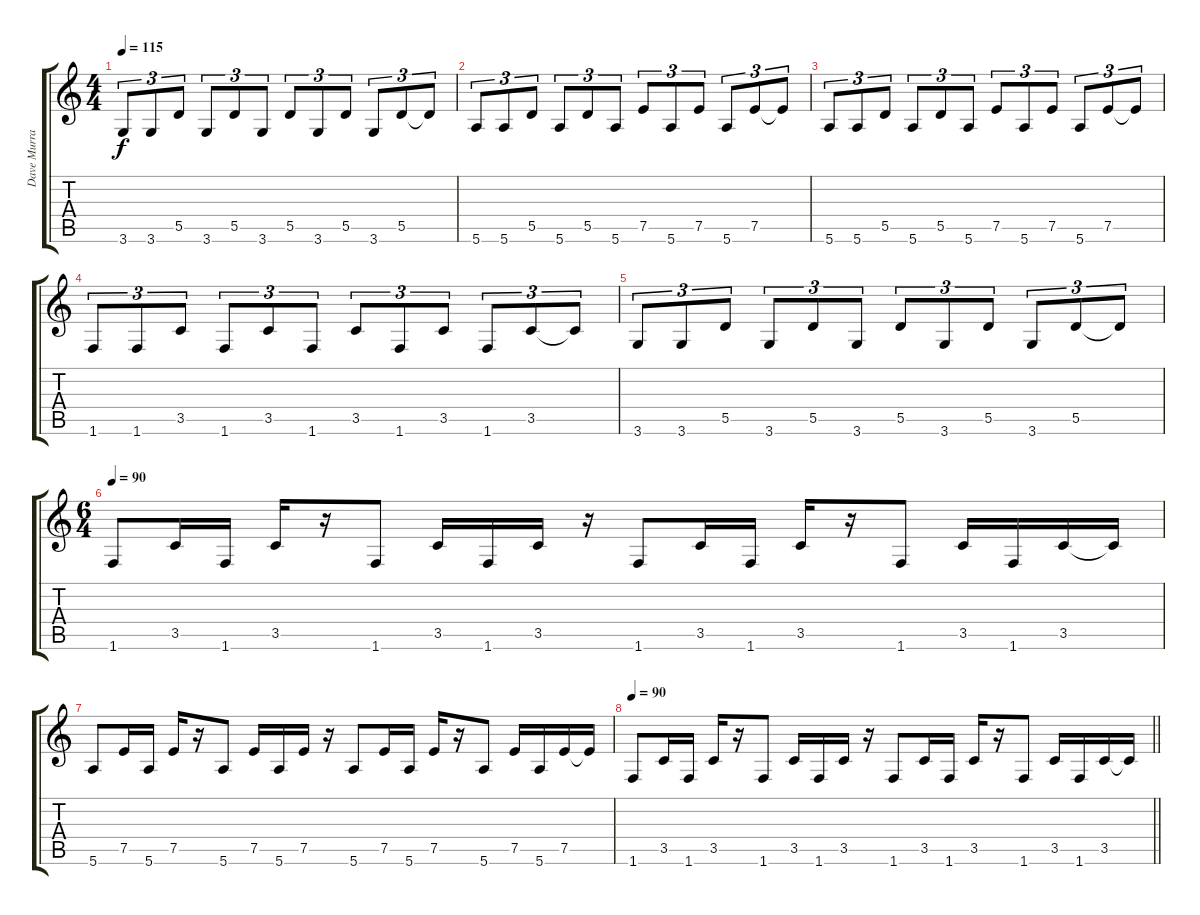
\track ("Dave Murray" "Dave Murra") {instrument acousticguitarsteel}
\staff {score tabs}
\tuning (E4 B3 G3 D3 A2 E2) {hide}
\ts (4 4)
\tempo 115
\clef g2
\ks c
3.6.8{tu (3 2) dy f} 3.6.8{tu (3 2)} 5.5.8{tu (3 2)} 3.6.8{tu (3 2)} 5.5.8{tu (3 2)} 3.6.8{tu (3 2)} 5.5.8{tu (3 2)} 3.6.8{tu (3 2)} 5.5.8{tu (3 2)} 3.6.8{tu (3 2)} 5.5.8{tu (3 2)} 5.5{t}.8{tu (3 2)} |
5.6.8{tu (3 2)} 5.6.8{tu (3 2)} 5.5.8{tu (3 2)} 5.6.8{tu (3 2)} 5.5.8{tu (3 2)} 5.6.8{tu (3 2)} 7.5.8{tu (3 2)} 5.6.8{tu (3 2)} 7.5.8{tu (3 2)} 5.6.8{tu (3 2)} 7.5.8{tu (3 2)} 7.5{t}.8{tu (3 2)} |
5.6.8{tu (3 2)} 5.6.8{tu (3 2)} 5.5.8{tu (3 2)} 5.6.8{tu (3 2)} 5.5.8{tu (3 2)} 5.6.8{tu (3 2)} 7.5.8{tu (3 2)} 5.6.8{tu (3 2)} 7.5.8{tu (3 2)} 5.6.8{tu (3 2)} 7.5.8{tu (3 2)} 7.5{t}.8{tu (3 2)} |
1.6.8{tu (3 2)} 1.6.8{tu (3 2)} 3.5.8{tu (3 2)} 1.6.8{tu (3 2)} 3.5.8{tu (3 2)} 1.6.8{tu (3 2)} 3.5.8{tu (3 2)} 1.6.8{tu (3 2)} 3.5.8{tu (3 2)} 1.6.8{tu (3 2)} 3.5.8{tu (3 2)} 3.5{t}.8{tu (3 2)} |
3.6.8{tu (3 2)} 3.6.8{tu (3 2)} 5.5.8{tu (3 2)} 3.6.8{tu (3 2)} 5.5.8{tu (3 2)} 3.6.8{tu (3 2)} 5.5.8{tu (3 2)} 3.6.8{tu (3 2)} 5.5.8{tu (3 2)} 3.6.8{tu (3 2)} 5.5.8{tu (3 2)} 5.5{t}.8{tu (3 2)} |
\ts (6 4)
\tempo 95
\tempo 90
1.6.8 3.5.16 1.6.16 3.5.16 r.16 1.6.8 3.5.16 1.6.16 3.5.16 r.16 1.6.8 3.5.16 1.6.16 3.5.16 r.16 1.6.8 3.5.16 1.6.16 3.5.16 3.5{t}.16 |
5.6.8 7.5.16 5.6.16 7.5.16 r.16 5.6.8 7.5.16 5.6.16 7.5.16 r.16 5.6.8 7.5.16 5.6.16 7.5.16 r.16 5.6.8 7.5.16 5.6.16 7.5.16 7.5{t}.16 |
\tempo 90
\barLineRight lightlight
1.6.8 3.5.16 1.6.16 3.5.16 r.16 1.6.8 3.5.16 1.6.16 3.5.16 r.16 1.6.8 3.5.16 1.6.16 3.5.16 r.16 1.6.8 3.5.16 1.6.16 3.5.16 3.5{t}.16
